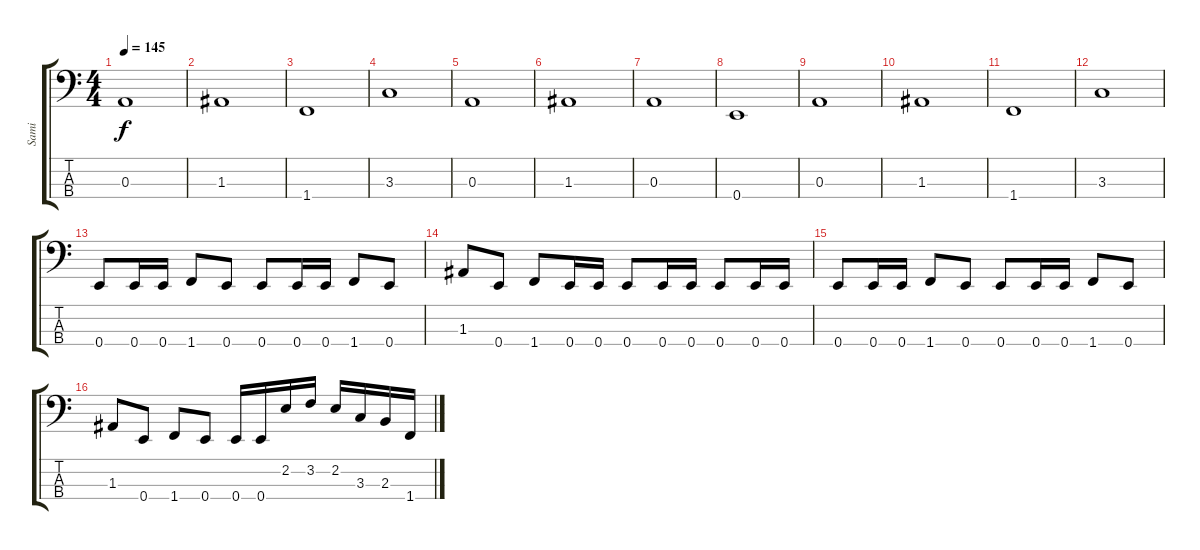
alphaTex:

\track ("Sami" "Sami") {instrument electricbasspick}
\staff {score tabs}
\tuning (G2 D2 A1 E1) {hide}
\ts (4 4)
\tempo 145
\clef f4
\ks c
0.3.1{dy f} |
1.3.1 |
1.4.1 |
3.3.1 |
0.3.1 |
1.3.1 |
0.3.1 |
0.4.1 |
0.3.1 |
1.3.1 |
1.4.1 |
3.3.1 |
0.4.8 0.4.16 0.4.16 1.4.8 0.4.8 0.4.8 0.4.16 0.4.16 1.4.8 0.4.8 |
1.3.8 0.4.8 1.4.8 0.4.16 0.4.16 0.4.8 0.4.16 0.4.16 0.4.8 0.4.16 0.4.16 |
0.4.8 0.4.16 0.4.16 1.4.8 0.4.8 0.4.8 0.4.16 0.4.16 1.4.8 0.4.8 |
1.3.8 0.4.8 1.4.8 0.4.8 0.4.16 0.4.16 2.2.16 3.2.16 2.2.16 3.3.16 2.3.16 1.4.16
